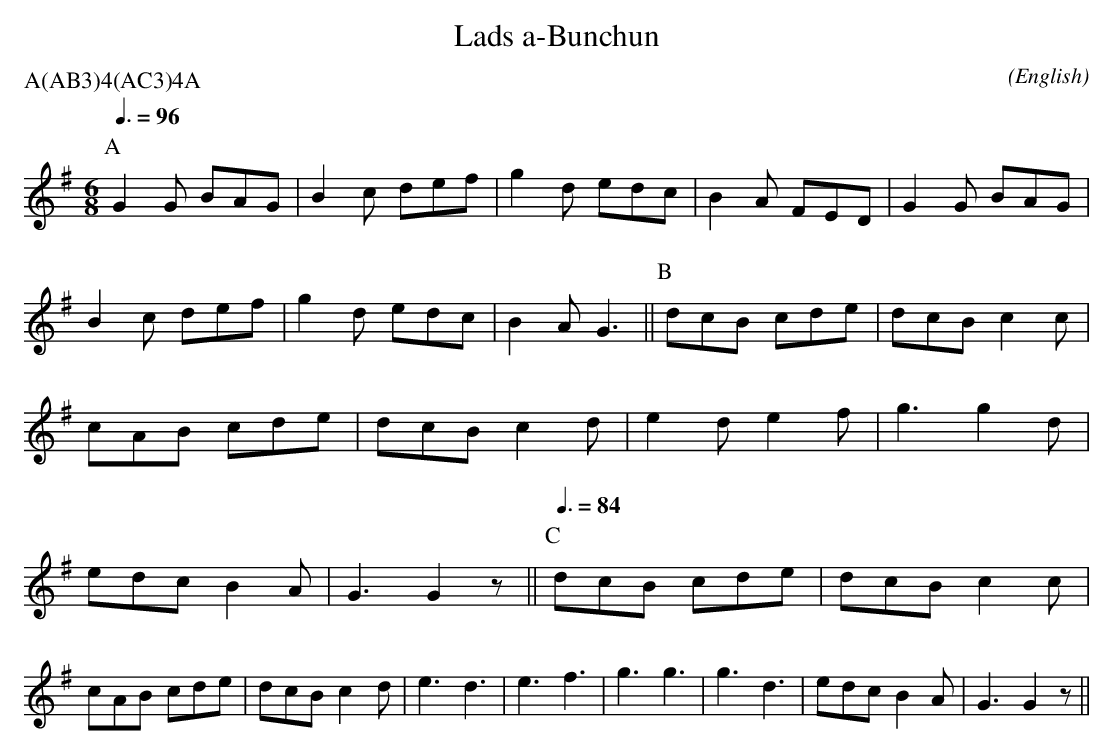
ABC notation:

X:1
T:Lads a-Bunchun
M:6/8
C:
O:English
P:A(AB3)4(AC3)4A
K:G
Q:3/8=96
P:A
G2G BAG | B2c def | g2d edc | B2A FED |\
G2G BAG | B2c def | g2d edc | B2A G3  ||\
P:B
dcB cde | dcB c2c | cAB cde | dcB c2d |\
e2d e2f | g3  g2d | edc B2A | G3  G2z ||\
P:C
Q:3/8=84 for UC as a D part
dcB cde | dcB c2c | cAB cde | dcB c2d |\
e3  d3  | e3  f3  | g3  g3  | g3  d3  |\
edc B2A | G3  G2z ||
